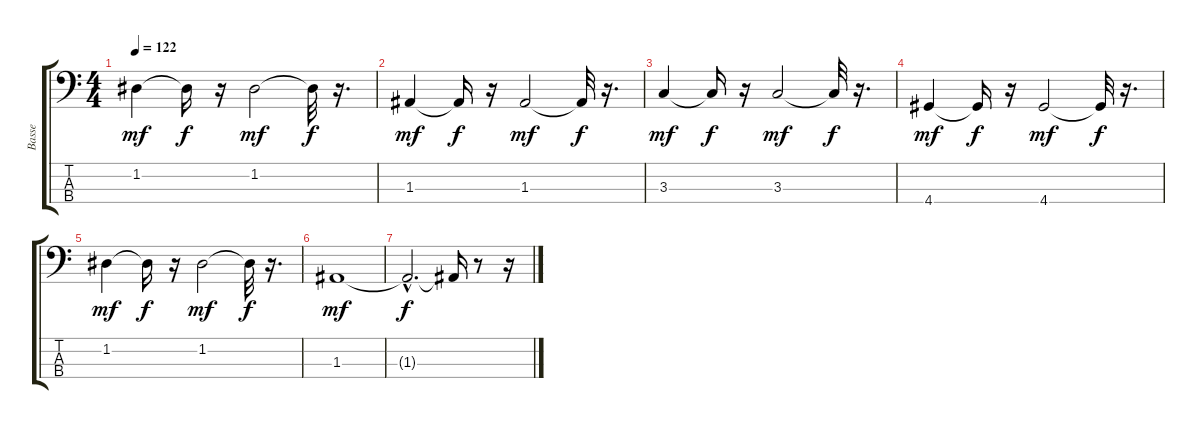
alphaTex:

\track ("Basse" "Basse") {instrument electricbassfinger}
\staff {score tabs}
\tuning (G2 D2 A1 E1) {hide}
\ts (4 4)
\tempo 122
\clef f4
\ks c
1.2.4{dy mf} 1.2{t}.16{dy f} r.16 1.2.2{dy mf} 1.2{t}.32{dy f} r.16{d} |
1.3.4{dy mf} 1.3{t}.16{dy f} r.16 1.3.2{dy mf} 1.3{t}.32{dy f} r.16{d} |
3.3.4{dy mf} 3.3{t}.16{dy f} r.16 3.3.2{dy mf} 3.3{t}.32{dy f} r.16{d} |
4.4.4{dy mf} 4.4{t}.16{dy f} r.16 4.4.2{dy mf} 4.4{t}.32{dy f} r.16{d} |
1.2.4{dy mf} 1.2{t}.16{dy f} r.16 1.2.2{dy mf} 1.2{t}.32{dy f} r.16{d} |
1.3.1{dy mf} |
1.3{hac t}.2{d dy f} 1.3{t}.16 r.8 r.16
